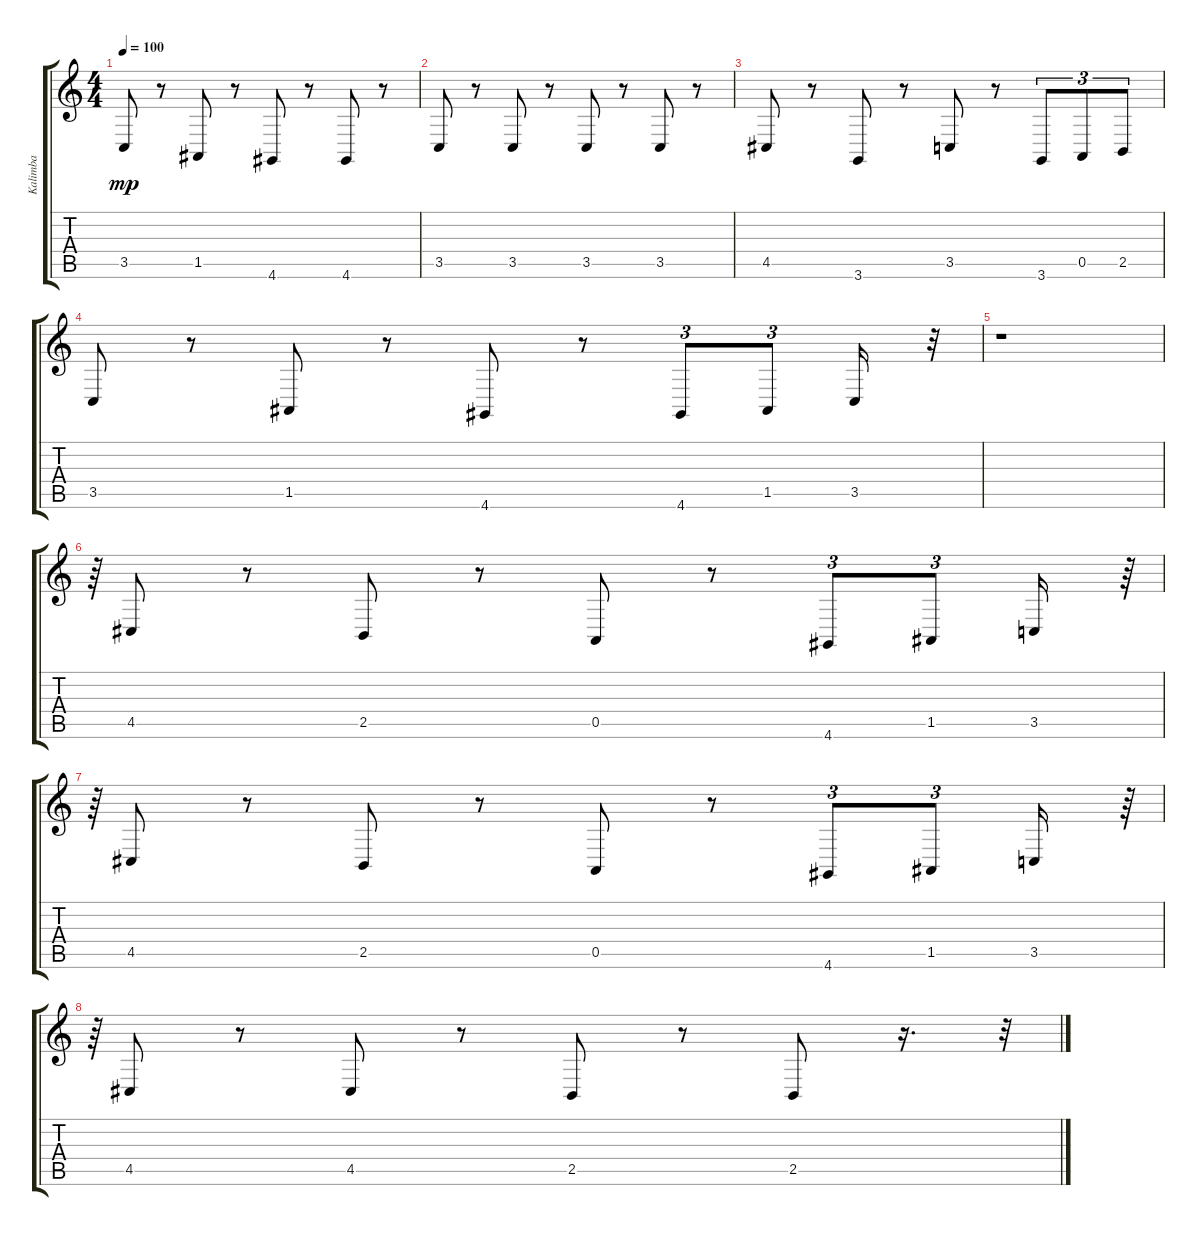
\track ("Kalimba" "Kalimba") {instrument kalimba}
\staff {score tabs}
\tuning (E4 B3 G3 D3 A2 E2) {hide}
\ts (4 4)
\tempo 100
\clef g2
\ks c
3.5.8{dy mp} r.8 1.5.8 r.8 4.6.8 r.8 4.6.8 r.8 |
3.5.8 r.8 3.5.8 r.8 3.5.8 r.8 3.5.8 r.8 |
4.5.8 r.8 3.6.8 r.8 3.5.8 r.8 3.6.8{tu (3 2)} 0.5.8{tu (3 2)} 2.5.8{tu (3 2)} |
3.5.8 r.8 1.5.8 r.8 4.6.8 r.8 4.6.8{tu (3 2)} 1.5.8{tu (3 2)} 3.5.16 r.32{tu (3 2)} |
r.1 |
r.64{tu (3 2)} 4.5.8 r.8 2.5.8 r.8 0.5.8 r.8 4.6.8{tu (3 2)} 1.5.8{tu (3 2)} 3.5.16 r.64{tu (3 2)} |
r.64{tu (3 2)} 4.5.8 r.8 2.5.8 r.8 0.5.8 r.8 4.6.8{tu (3 2)} 1.5.8{tu (3 2)} 3.5.16 r.64{tu (3 2)} |
r.64{tu (3 2)} 4.5.8 r.8 4.5.8 r.8 2.5.8 r.8 2.5.8 r.16{d} r.32{tu (3 2)}
